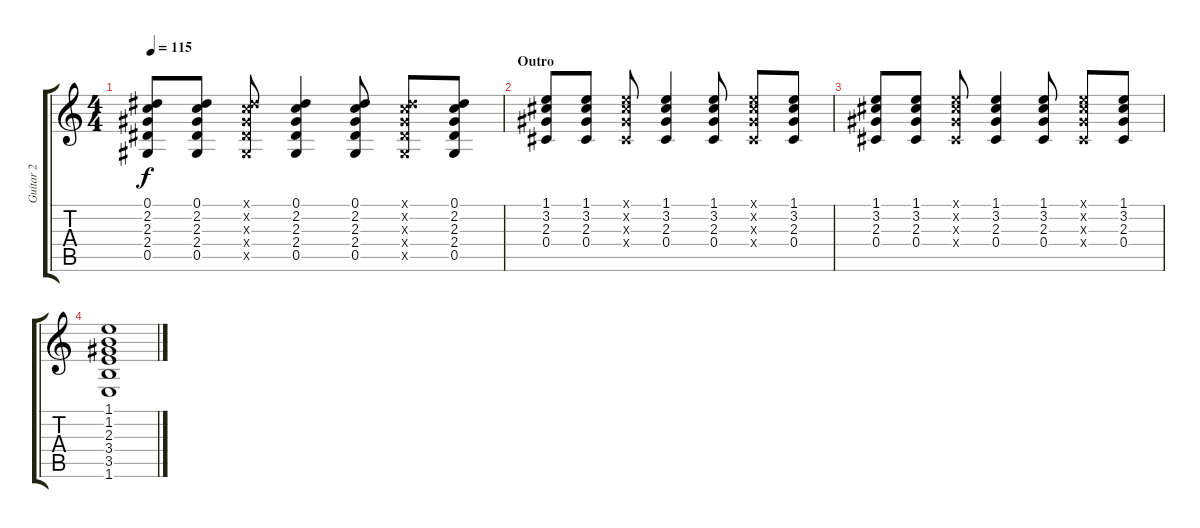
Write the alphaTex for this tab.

\track ("Guitar 2" "Guitar 2") {instrument acousticguitarsteel}
\staff {score tabs}
\tuning (Eb4 Bb3 Gb3 Db3 Ab2 Eb2) {hide}
\ts (4 4)
\tempo 115
\clef g2
\ks c
(0.1 2.2 2.3 2.4 0.5).8{dy f} (0.1 2.2 2.3 2.4 0.5).8 (0.1{x} 2.2{x} 2.3{x} 2.4{x} 0.5{x}).8 (0.1 2.2 2.3 2.4 0.5).4 (0.1 2.2 2.3 2.4 0.5).8 (0.1{x} 2.2{x} 2.3{x} 2.4{x} 0.5{x}).8 (0.1 2.2 2.3 2.4 0.5).8 |
\section ("" "Outro")
(1.1 3.2 2.3 0.4).8 (1.1 3.2 2.3 0.4).8 (1.1{x} 3.2{x} 2.3{x} 0.4{x}).8 (1.1 3.2 2.3 0.4).4 (1.1 3.2 2.3 0.4).8 (1.1{x} 3.2{x} 2.3{x} 0.4{x}).8 (1.1 3.2 2.3 0.4).8 |
(1.1 3.2 2.3 0.4).8 (1.1 3.2 2.3 0.4).8 (1.1{x} 3.2{x} 2.3{x} 0.4{x}).8 (1.1 3.2 2.3 0.4).4 (1.1 3.2 2.3 0.4).8 (1.1{x} 3.2{x} 2.3{x} 0.4{x}).8 (1.1 3.2 2.3 0.4).8 |
(1.1 1.2 2.3 3.4 3.5 1.6).1
